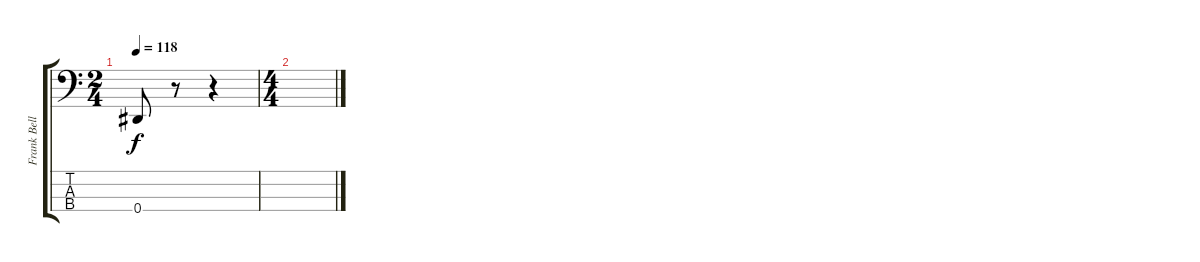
\track ("Frank Bello" "Frank Bell") {instrument electricbassfinger}
\staff {score tabs}
\tuning (Gb2 Db2 Ab1 Eb1) {hide}
\ts (2 4)
\tempo 118
\clef f4
\ks c
0.4.8{dy f} r.8 r.4 |
\ts (4 4)
